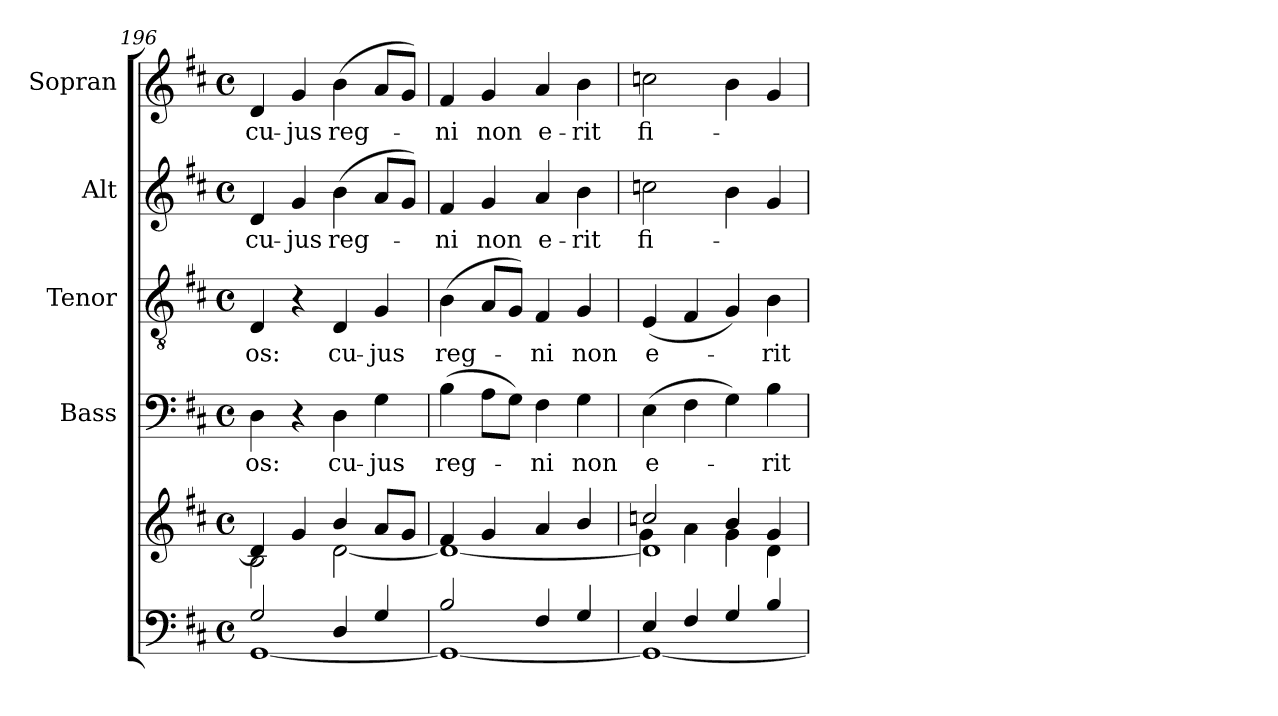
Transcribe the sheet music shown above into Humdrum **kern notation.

**kern	**kern	**kern	**text	**kern	**text	**kern	**text	**kern	**text
*part5	*part5	*part4	*part4	*part3	*part3	*part2	*part2	*part1	*part1
*staff6	*staff5	*staff4	*staff4	*staff3	*staff3	*staff2	*staff2	*staff1	*staff1
*	*	*I"Bass	*	*I"Tenor	*	*I"Alt	*	*I"Sopran	*
*	*	*I'B.	*	*I'T.	*	*I'A.	*	*I'S.	*
*clefF4	*clefG2	*clefF4	*	*clefGv2	*	*clefG2	*	*clefG2	*
*k[f#c#]	*k[f#c#]	*k[f#c#]	*	*k[f#c#]	*	*k[f#c#]	*	*k[f#c#]	*
*D:	*D:	*D:	*	*D:	*	*D:	*	*D:	*
*M4/4	*M4/4	*M4/4	*	*M4/4	*	*M4/4	*	*M4/4	*
*met(c)	*met(c)	*met(c)	*	*met(c)	*	*met(c)	*	*met(c)	*
=196	=196	=196	=196	=196	=196	=196	=196	=196	=196
*^	*^	*	*	*	*	*	*	*	*
!	!	!	!	!	!LO:LY:b	!	!LO:LY:b	!	!LO:LY:b	!	!LO:LY:b
2G/	[<1GG	4d/]	2B\	4D\	-os:	4D/	-os:	4d/	cu-	4d/	cu-
!	!	!	!	!	!	!	!	!	!LO:LY:b	!	!LO:LY:b
.	.	4g/	.	4r	.	4r	.	4g/	-jus	4g/	-jus
!	!	!	!	!	!LO:LY:b	!	!LO:LY:b	!	!LO:LY:b	!	!LO:LY:b
4D/	.	4b/	[<2d\	4D\	cu-	4D/	cu-	(>4b\	reg-	(>4b\	reg-
!	!	!	!	!	!LO:LY:b	!	!LO:LY:b	!	!	!	!
4G/	.	8a/L	.	4G\	-jus	4G/	-jus	8a/L	.	8a/L	.
.	.	8g/J	.	.	.	.	.	8g/J)	.	8g/J)	.
=197	=197	=197	=197	=197	=197	=197	=197	=197	=197	=197	=197
!	!	!	!	!	!LO:LY:b	!	!LO:LY:b	!	!LO:LY:b	!	!LO:LY:b
2B/	1GG_	4f#/	1d_	(>4B\	reg-	(>4B\	reg-	4f#/	-ni	4f#/	-ni
!	!	!	!	!	!	!	!	!	!LO:LY:b	!	!LO:LY:b
.	.	4g/	.	8A\L	.	8A/L	.	4g/	non	4g/	non
.	.	.	.	8G\J)	.	8G/J)	.	.	.	.	.
!	!	!	!	!	!LO:LY:b	!	!LO:LY:b	!	!LO:LY:b	!	!LO:LY:b
4F#/	.	4a/	.	4F#\	-ni	4F#/	-ni	4a/	e-	4a/	e-
!	!	!	!	!	!LO:LY:b	!	!LO:LY:b	!	!LO:LY:b	!	!LO:LY:b
4G/	.	4b/	.	4G\	non	4G/	non	4b\	-rit	4b\	-rit
=198	=198	=198	=198	=198	=198	=198	=198	=198	=198	=198	=198
*	*	*	*^	*	*	*	*	*	*	*	*
!	!	!	!	!	!	!LO:LY:b	!	!LO:LY:b	!	!LO:LY:b	!	!LO:LY:b
4E/	1GG_	2ccn/	1d]	4g\	(>4E\	e-	(<4E/	e-	2ccn\	fi-	2ccn\	fi-
4F#/	.	.	.	4a\	4F#\	.	4F#/	.	.	.	.	.
4G/	.	4b/	.	4g\	4G\)	.	4G/)	.	4b\	.	4b\	.
!	!	!	!	!	!	!LO:LY:b	!	!LO:LY:b	!	!	!	!
4B/	.	4g/	.	4d\	4B\	-rit	4B\	-rit	4g/	.	4g/	.
*v	*v	*	*	*	*	*	*	*	*	*	*	*
*	*v	*v	*v	*	*	*	*	*	*	*	*
=	=	=	=	=	=	=	=	=	=
*-	*-	*-	*-	*-	*-	*-	*-	*-	*-
